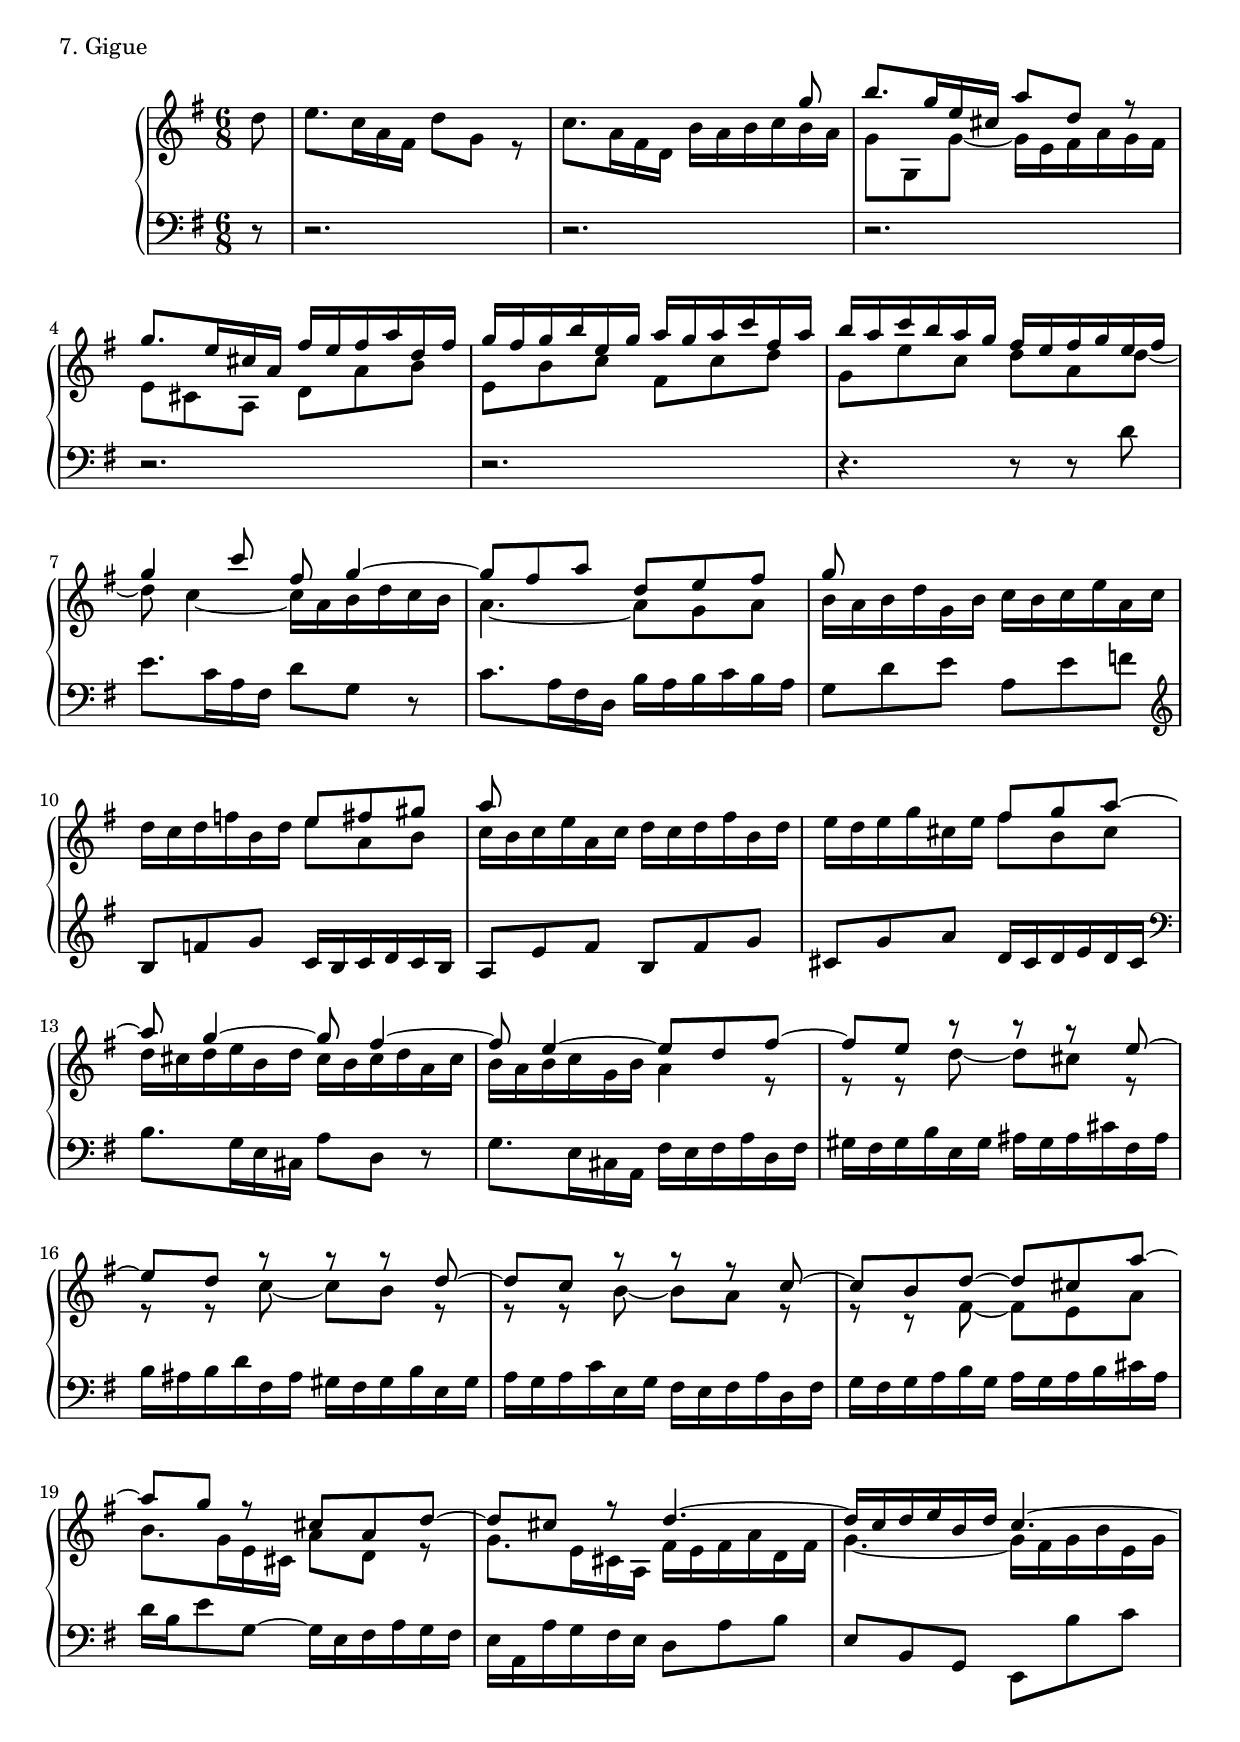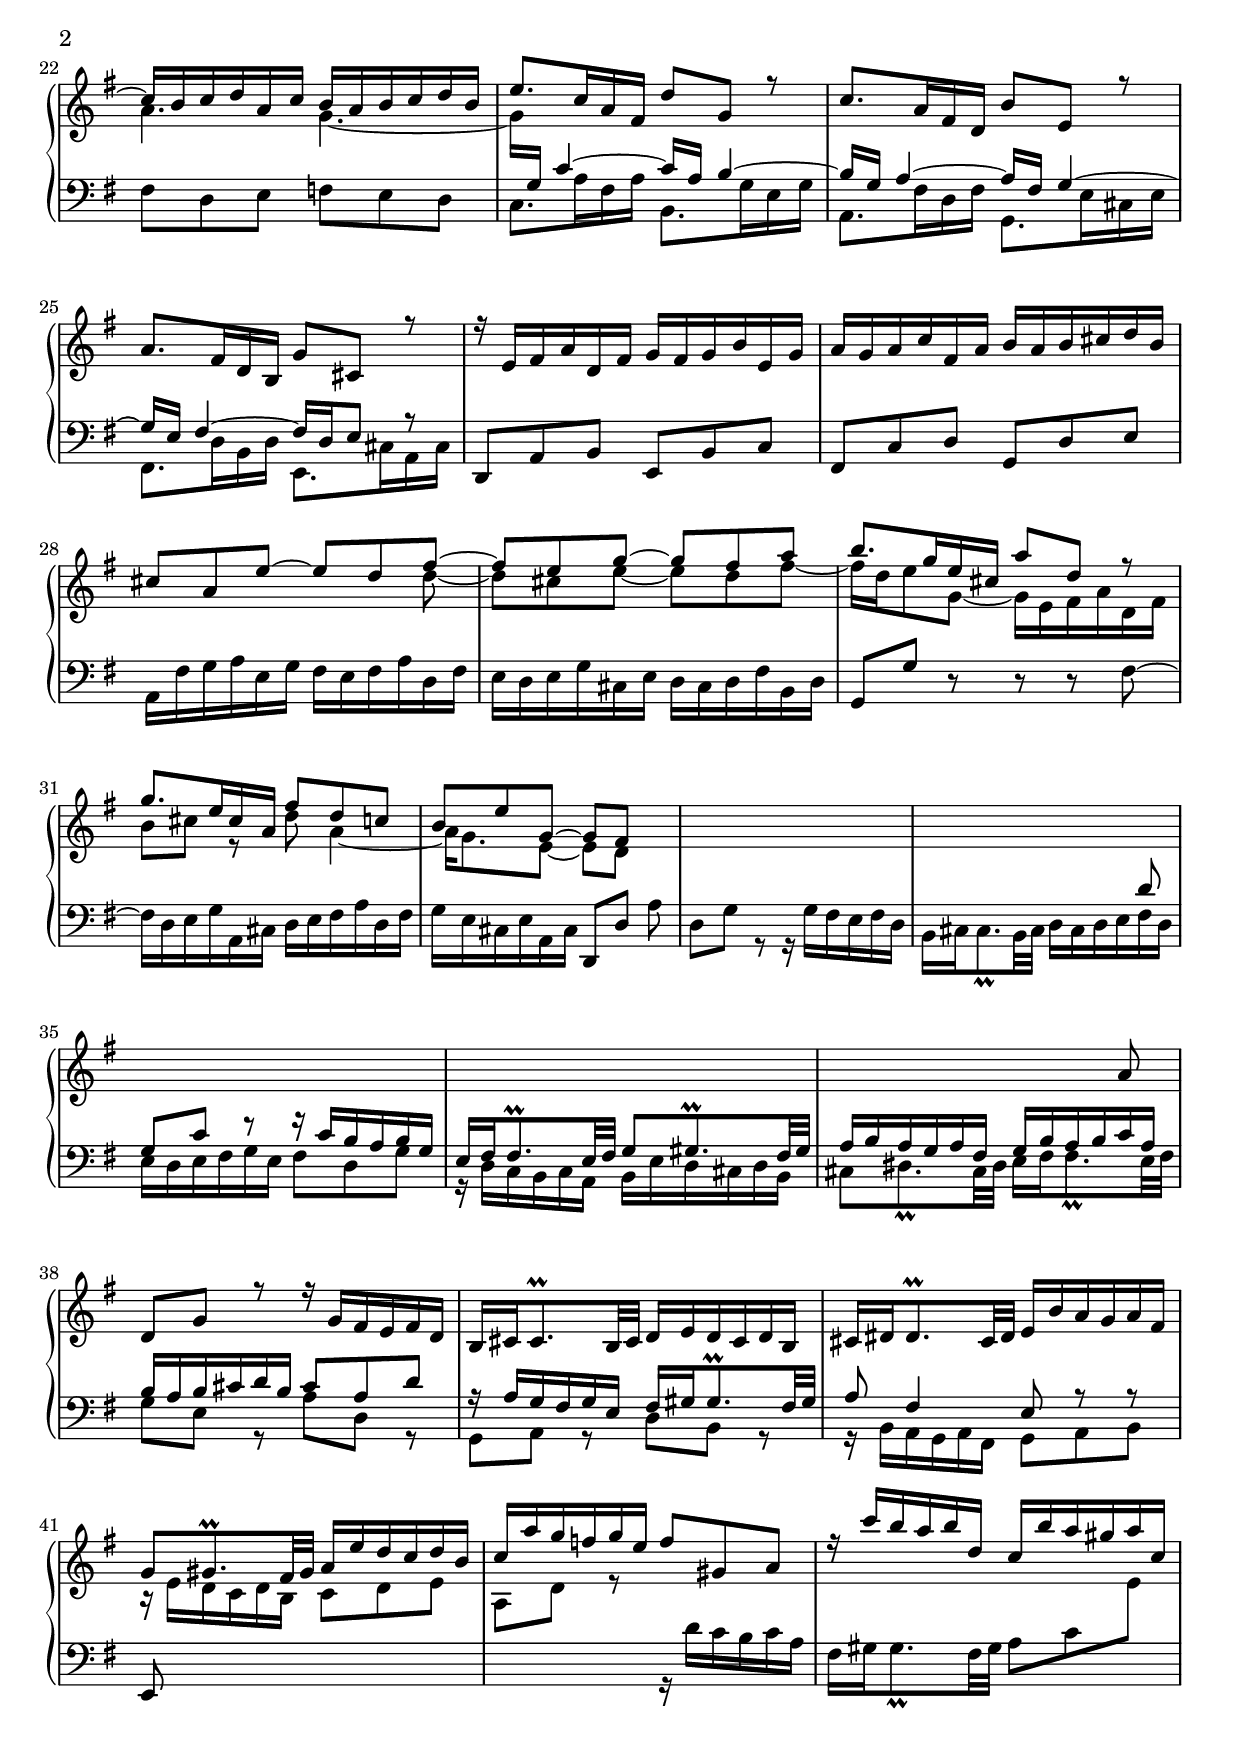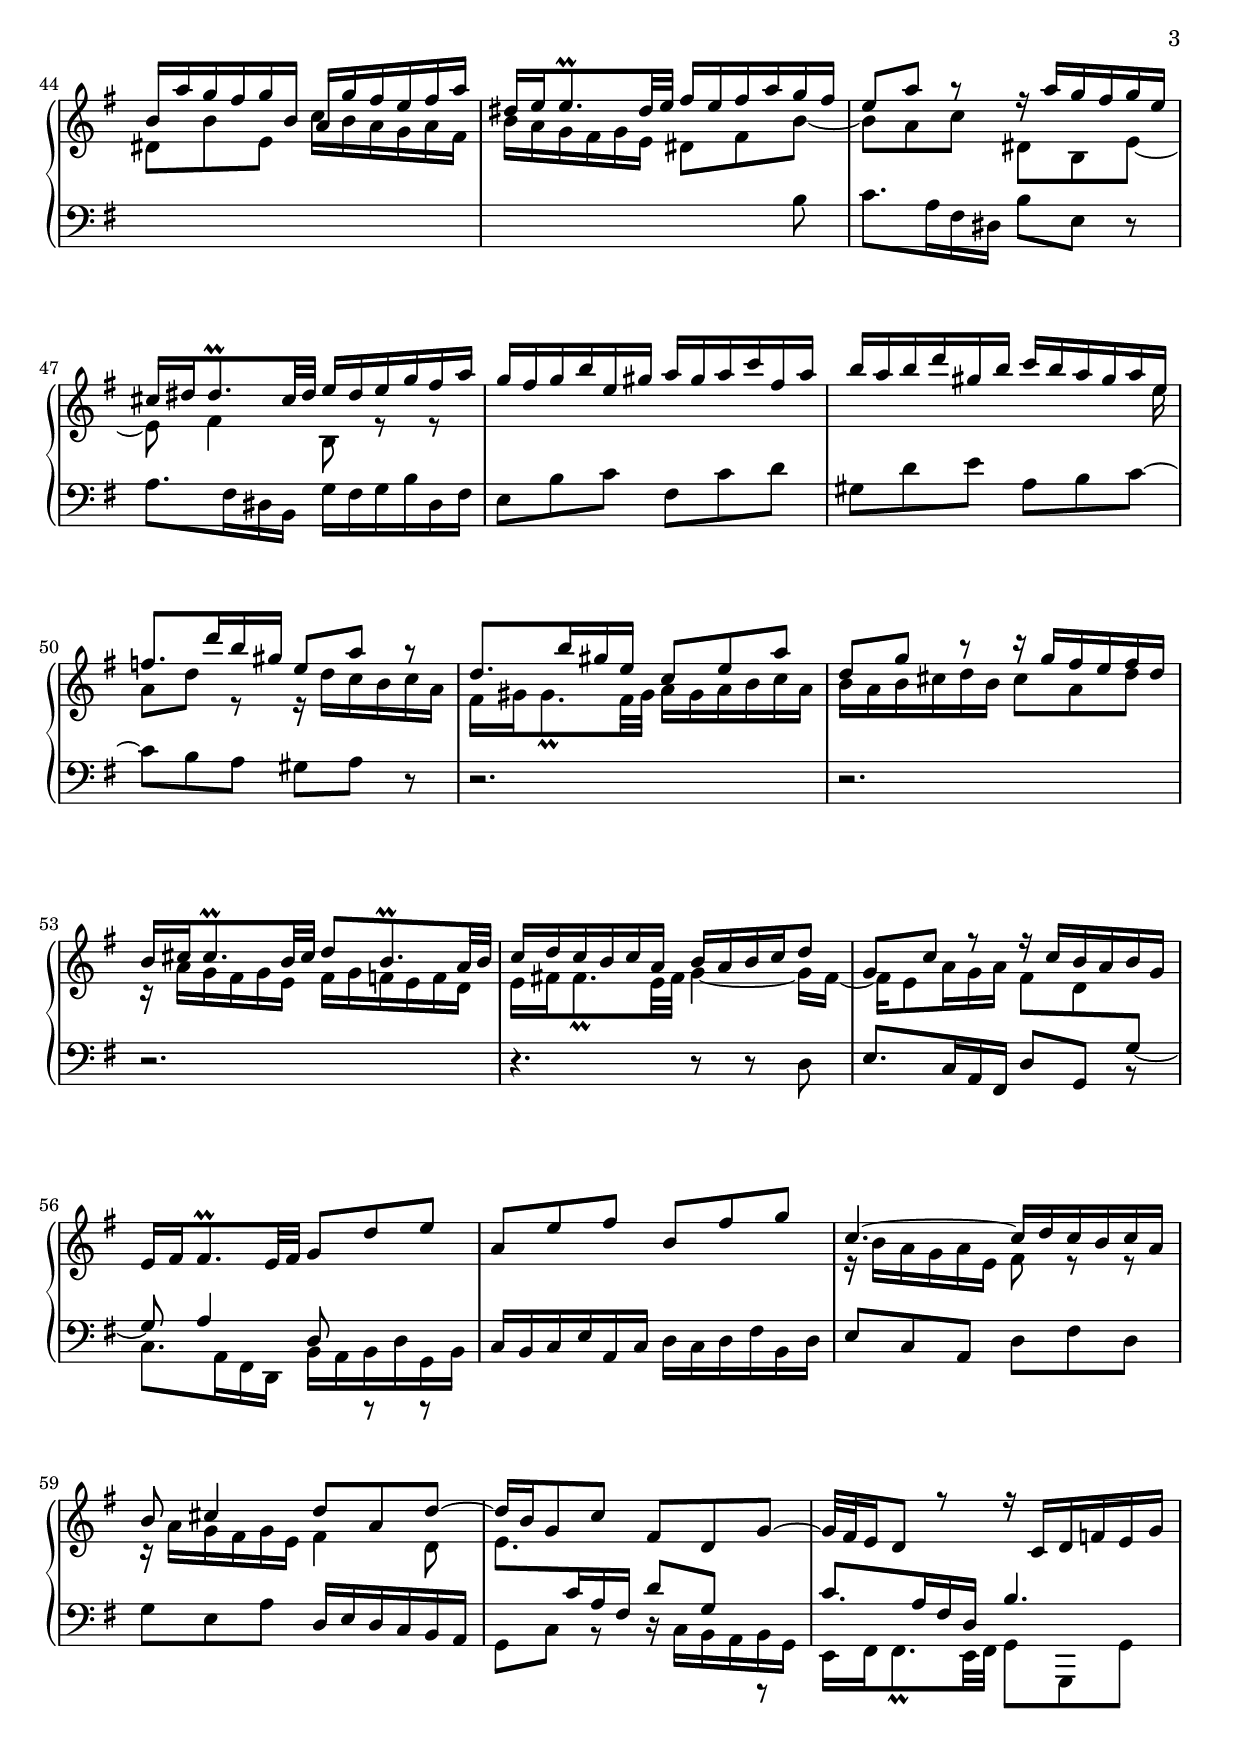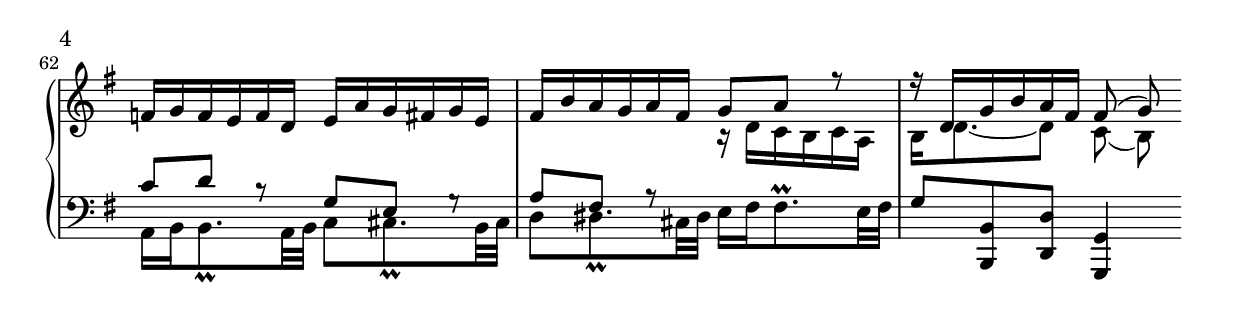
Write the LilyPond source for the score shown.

% The 6th movement of the 5th Partita of J. S. Bach, set for Mutopia
% by Carl Bolstad on 5/27/2004.

\version "2.7.40"

% The following file is so I can write things
% like fs for f# and bf for b-flat.
\include "english.ly"

%*************************************
TopVoice =  \relative g'' {
 \stemUp \partial 8*1 s8 |
 s4 s s |
 s4. s8 s g |
 b8. g16 e cs a'8 d, r |
 g8. e16 cs a fs' e fs a d, fs |
% top meas 5:
 g fs g b e, g a g a c fs, a |
 b a c b a g fs e fs g e fs |
 g4 c8 fs, g4~ |
 g8 fs a d, e fs |
 g s4 s4. |
% top meas 10:
 s e8 fs gs |
 a s4 s4. |
 s fs8 g a~ |
 a8 g4~ g8 fs4~ |
 fs8 e4~ e8 d fs~ |
% top meas 15:
 fs e r r r e~ |
 e d r r r d~ |
 d c r r r c~ |
 c b d~ d cs a'~ |
 a g r cs, a d~ |
% top meas 20:
 d cs r d4.~ |
 d16 c d e b d c4.~ |
 c16 b c d a c b a b c d b |
 e8. c16 a fs d'8 g, r |
 c8. a16 fs d b'8 e, r |
% top meas 25:
 a8. fs16 d b g'8 cs, r |
 r16 e fs a d, fs g fs g b e, g |
 a g a c fs, a b a b cs d b |
 cs8 a e'~ e d fs~ |
 fs e g~ g fs a |
% top meas 30:
 b8. g16 e cs a'8 d, r |
 g8. e16 cs a fs'8 d c |
 b e g,~ g[ fs] \bar ":|:" s |
 s2.*4 |
 s4. s8 s a |
 d, g r r16 g fs e fs d |
 b cs cs8. \prall b32 cs d16 e d cs d b |
% top meas 40:
 cs ds ds8. \prall cs32 ds e16 b' a g a fs |
 g8 gs8. \prall fs32 gs a16 e' d c d b |
 c a' g f g e f8 gs, a |
 r16 c' b a b d, c b' a gs a c, |
 b a'='' g fs g b, a g' fs e fs a |
% top meas 45:
 ds, e e8. \prall ds32 e fs16 e fs a g fs |
 e8 a r r16 a g fs g e |
 cs ds ds8. \prall cs32 ds e16 ds e g fs a |
 g fs g b e, gs a gs a c fs, a |
 b a b d gs, b c b a gs a e |
% top meas 50:
 f8. d'16 b gs e8 a r |
 d,8. b'16 gs e c8 e a |
 d, g r r16 g fs e fs d |
 b cs cs8. \prall b32 cs d8 b8. \prall a32 b |
 c16 d c b c a b a b c d8 |
% top meas 55:
 g, c r r16 c b a b g |
 e fs fs8. \prall e32 fs g8 d' e |
 a,=' e' fs b, fs' g |
 c,4.~ c16 d c b c a |
 b8 cs4 d8 a d~ |
% top meas 60:
 d16 b g8 c fs, d g~ |
 g32 fs e16 d8 r r16 c d f e g |
 f g f e f d e a g fs g e |
 fs b a g a fs g8 a r |
 r16 d, g b a fs fs8( g) \bar ":|" 
}

%************************************
MiddleVoice =  \relative d'' {
 \stemDown \partial 8*1 d8 |
 e8. c16 a fs d'8 g, r |
 c8. a16 fs d b' a b c b a |
 g8 g, g'~ g16 e fs a g fs |
 e8 cs a d a' b |
% middle meas 5:
 e, b' c fs, c' d |
 g, e' c d a d~ |
 d c4~ c16 a b d c b |
 a4.~ a8 g a |
 b16 a b d g, b c b c e a, c |
% middle meas 10:
 d c d f b, d e8 a, b |
 c16 b c e a, c d c d fs b, d |
 e d e g cs, e fs8 b, cs |
 d16 cs d e b d cs b cs d a cs |
 b a b c g b a4 r8 |
% middle meas 15:
 r r d~ d cs r |
 r r c~ c b r |
 r r b~ b a r |
 r r fs~ fs e a |
 b8. g16 e cs a'8 d, r |
% middle meas 20:
 g8. e16 cs a fs' e fs a d, fs |
 g4.~ g16 fs g b e, g |
 a4. g~ |
 g16 \change Staff = down \stemUp g, s4 s s8 |
 s2. |
% middle meas 25:
 s2. |
 s2. |
 s2. |
 \change Staff = up \stemDown s4. s8 s d''~ |
 d cs e~ e d fs~ |
% middle meas 30:
 fs16 d e8 g,~ g16 e fs a d, fs |
 b8 cs r d a4~ |
 a16 g8. e8~ e[ d] \bar ":|:" s |
 s2.*8 |
% middle meas 41:
 r16 e d c d b c8 d e |
 a, d r \change Staff = down r16 d c b c a |
 fs gs gs8. \prall fs32 gs a8 c \change Staff = up e |
 ds b' e, c'16 b a g a fs |
% middle meas 45:
 b a g fs g e ds8 fs b~ |
 b a c ds, b e~ |
 e fs4 b,8 r r |
 s2. |
 s4. s8 s s16 e' |
% middle meas 50:
 a,8 d r r16 d c b c a |
 fs gs gs8.  \prall fs32 gs a16 gs a b c a |
 b a b cs d b cs8 a d |
 r16 a g fs g e fs g f e f d |
 e fs! fs8. \prall e32 fs g4~ g16 fs~ |
% middle meas 55:
 fs e8 a16 g a fs8 d \change Staff = down \stemUp g,~ |
 g a4 d,8 r r \stemNeutral |
 s2. |
 \change Staff = up \stemDown r16 b''=' a g a e fs8 r r |
 r16 a g fs g e fs4 d8 |
% middle meas 60:
 e8. \change Staff = down \stemUp c16 a fs d'8 g, r |
 c8. a16 fs d b'4. |
 c8 d b\rest g e g\rest |
 a fs a\rest \change Staff = up \stemDown r16 d=' c b c a |
 b d8.~ d8 c( b) 
} 

%************************************
BottomVoice =  \relative d' {
 \partial 8*1 r8 |
 r2. |
 r2. |
 r2. |
 r2. |
% bottom meas 5:
 r2. | 
 r4. r8 r d |
 e8. c16 a fs d'8 g, r |
 c8. a16 fs d b' a b c b a |
 g8 d' e a, e' f |
% bottom meas 10:
 \clef treble b, f' g c,16 b c d c b |
 a8 e' fs b, fs' g |
 cs, g' a d,16 cs d e d cs |
 \clef bass b8. g16 e cs a'8 d, r |
 g8. e16 cs a fs' e fs a d, fs |
% bottom meas 15:
 gs fs gs b e, gs as gs as cs fs, as |
 b as b d fs, as gs fs gs b e, gs |
 a g a c e, g fs e fs a d, fs |
 g fs g a b g a g a b cs a |
 d b e8 g,~ g16 e fs a g fs |
% bottom meas 20:
 e a, a' g fs e d8 a' b |
 e, b g e b'' c |
 fs, d e f e d |
 <<
    { s8 c'4~ c16 a b4~ |
      b16 g a4~ a16 fs g4~ |
      g16 e fs4~ fs16 d e8 r | }
  \\
    { c8. a'16 fs a b,8. g'16 e g |
      a,8. fs'16 d fs g,8. e'16 cs e |
      fs,8. d'16 b d e,8. cs'16 a cs | }
 >>
% bottom meas 26:
 d,8 a' b e, b' c |
 fs, c' d g, d' e |
 a,16 fs' g a e g fs e fs a d, fs |
 e d e g cs, e d cs d fs b, d |
% bottom meas 30:
 g,8 g' r r r fs~ |
 fs16 d e g a, cs d e fs a d, fs |
 g e cs e a, cs d,8[ d'] \bar ":|:" a' |
<<
  { s2. |
    s4. s8 s d=' |
    g, c r r16 c b a b g |
    e fs fs8. \prall e32 fs g8 gs8. \prall fs32 gs |
    a16 b a g a fs g b a b c a |
    b a b cs d b cs8 a d |
    r16 a g fs g e fs gs gs8. \prall fs32 gs |
    a8 fs4 e8 r r |
  }
\\
  { d= g r r16 g fs e fs d |
    b cs cs8. \prall b32 cs d16 cs d e fs d |
    % lower bottom meas 35:
    e d e fs g e fs8 d g |
    r16 d c b c a b e d cs d b |
    cs8 ds8. \prall cs32 ds e16 fs fs8. \prall e32 fs |
    g8 e r a d, r |
    g, a r d b r |
    r16 b a g a fs g8 a b |
  }
>>
 e,8 s s s4. |
 s2.*3 |
% bottom meas 45:
 s4. s8 s b'' |
 c8. a16 fs ds b'8 e, r |
 a8. fs16 ds b g' fs g b ds, fs |
 e8 b' c fs, c' d |
 gs, d' e a, b c~ |
% bottom meas 50:
 c b a gs a r |
 r2. |
 r2. |
 r2. |
 r4. r8 r d,= |
 e8. c16 a fs d'8 g, r |
 \stemDown c8. a16 fs d b' a b d g, b |
 \stemNeutral c b c e a, c d c d fs b, d |
 e8 c a d fs d |
 g e a d,16 e d c b a |
% bottom meas 60:
 \stemDown g8 c r r16 c b a b g |
 e fs fs8. _\prall e32 fs g8 g, g' |
 a16 b b8. _\prall a32 b c8 cs8. _\prall b32 cs |
 d8 ds8. _\prall cs32 ds e16 fs fs8. \prall e32 fs |
 \stemNeutral g8 <b, b,> <d d,> <g, g,>4 \bar ":|" 
}

%************************************
%************************************
% The score, to put it all together:
%************************************
%************************************

\score {
  \context PianoStaff <<
    \context Staff = "up" {
        \set Staff.midiInstrument = #"harpsichord"
      {
      \key g \major
      \time 6/8
        <<
          { \TopVoice }
        \\
          { \MiddleVoice }
        >>
     }
    }
    \context Staff = "down" {
        \set Staff.midiInstrument = #"harpsichord"
      {
      \key g \major
      \time 6/8
      \clef bass
        \BottomVoice
     }
    }
  >>
  \layout { }
  \midi { \tempo 8 = 120 }
  \header {
    piece = "7. Gigue"
  }
}
